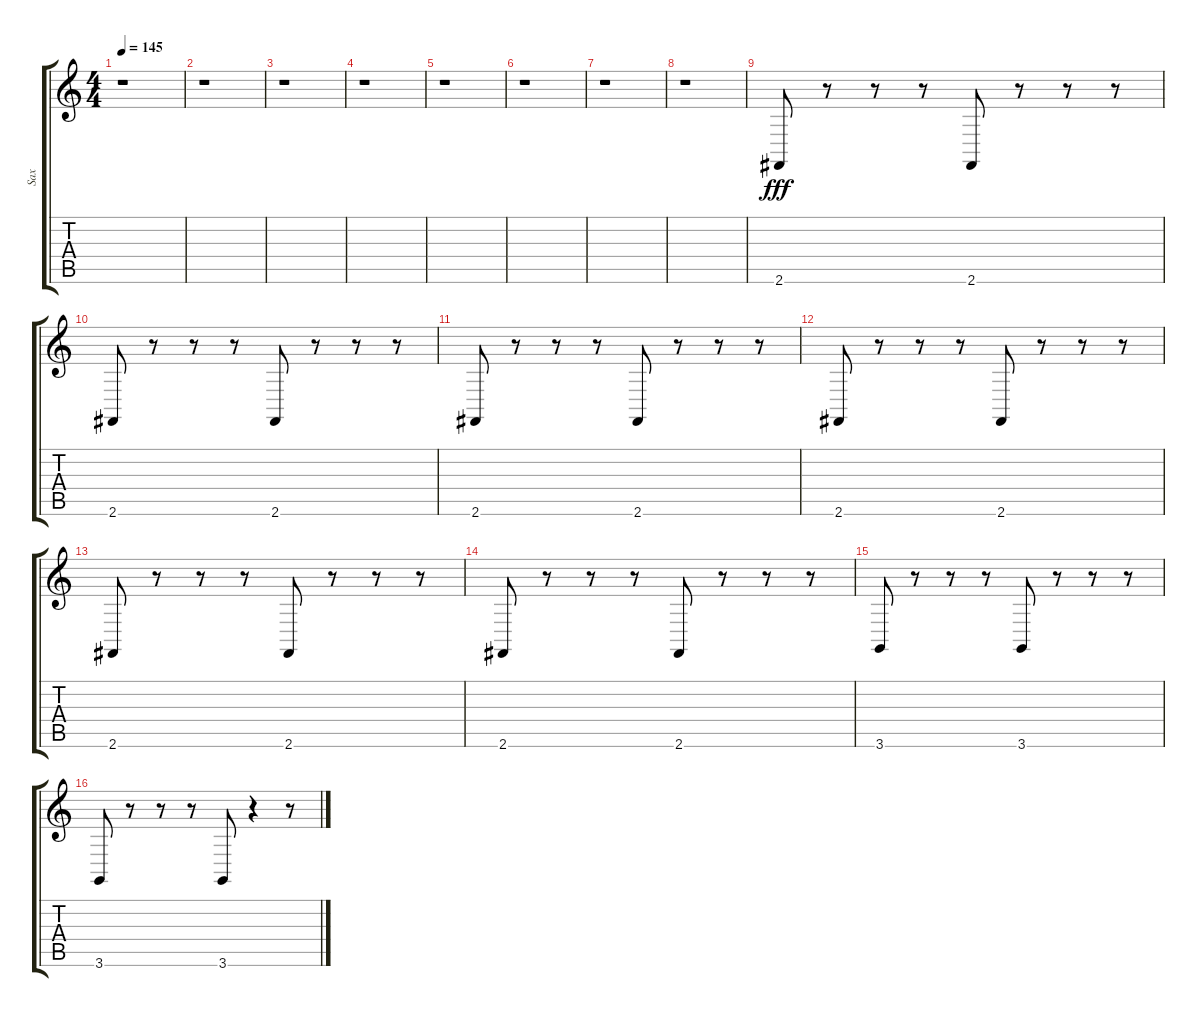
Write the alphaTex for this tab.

\track ("Sax" "Sax") {instrument baritonesax}
\staff {score tabs}
\tuning (E4 B3 G3 D3 A2 E2) {hide}
\ts (4 4)
\tempo 145
\clef g2
\ks c
r.1{dy fff} |
r.1 |
r.1 |
r.1 |
r.1 |
r.1 |
r.1 |
r.1 |
2.6.8 r.8 r.8 r.8 2.6.8 r.8 r.8 r.8 |
2.6.8 r.8 r.8 r.8 2.6.8 r.8 r.8 r.8 |
2.6.8 r.8 r.8 r.8 2.6.8 r.8 r.8 r.8 |
2.6.8 r.8 r.8 r.8 2.6.8 r.8 r.8 r.8 |
2.6.8 r.8 r.8 r.8 2.6.8 r.8 r.8 r.8 |
2.6.8 r.8 r.8 r.8 2.6.8 r.8 r.8 r.8 |
3.6.8 r.8 r.8 r.8 3.6.8 r.8 r.8 r.8 |
3.6.8 r.8 r.8 r.8 3.6.8 r.4 r.8
